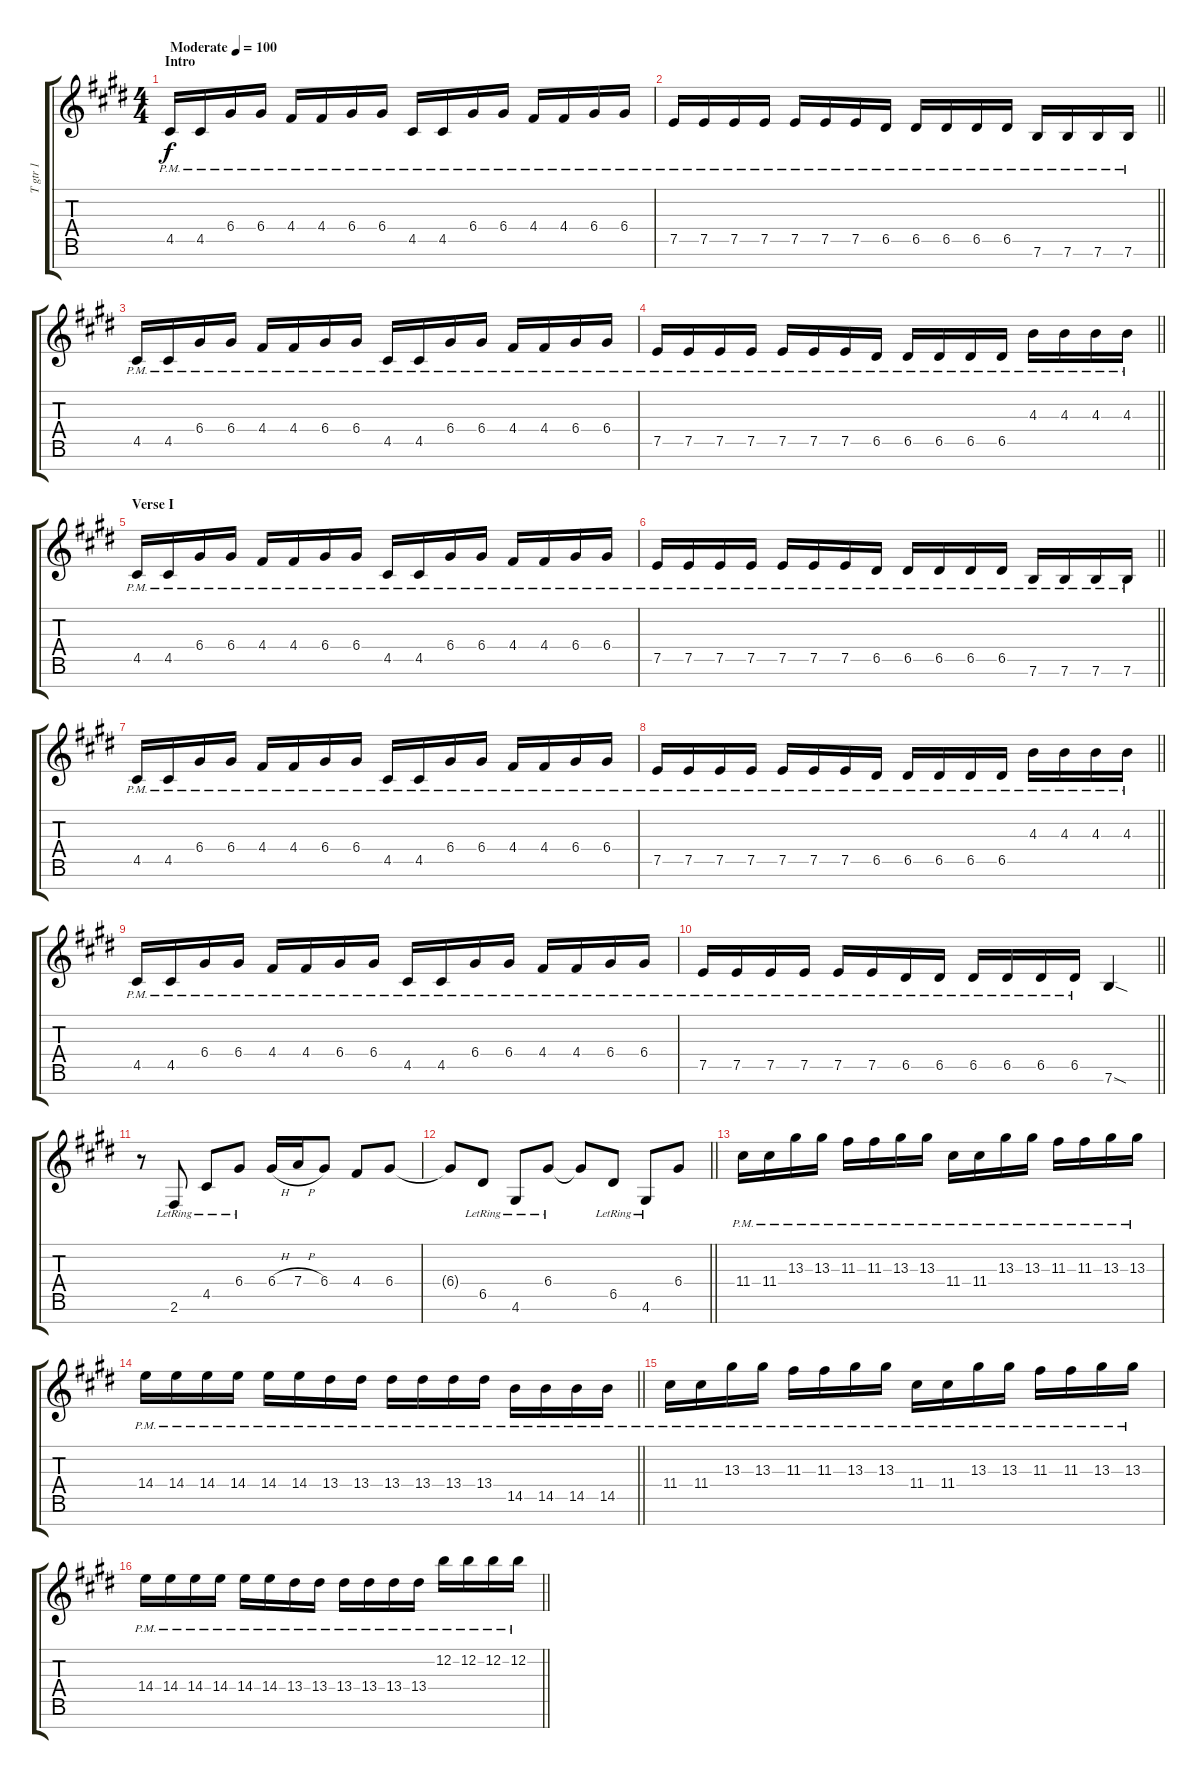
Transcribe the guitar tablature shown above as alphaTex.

\track ("T gtr 1" "T gtr 1") {instrument acousticguitarsteel}
\staff {score tabs}
\tuning (E4 B3 G3 D3 A2 E2 B1) {hide}
\ts (4 4)
\section ("" "Intro")
\tempo (100 "Moderate")
\clef g2
\ks e
4.5{pm}.16{dy f instrument acousticguitarsteel} 4.5{pm}.16 6.4{pm}.16 6.4{pm}.16 4.4{pm}.16 4.4{pm}.16 6.4{pm}.16 6.4{pm}.16 4.5{pm}.16 4.5{pm}.16 6.4{pm}.16 6.4{pm}.16 4.4{pm}.16 4.4{pm}.16 6.4{pm}.16 6.4{pm}.16 |
\barLineRight lightlight
7.5{pm}.16 7.5{pm}.16 7.5{pm}.16 7.5{pm}.16 7.5{pm}.16 7.5{pm}.16 7.5{pm}.16 6.5{pm}.16 6.5{pm}.16 6.5{pm}.16 6.5{pm}.16 6.5{pm}.16 7.6{pm}.16 7.6{pm}.16 7.6{pm}.16 7.6{pm}.16 |
4.5{pm}.16 4.5{pm}.16 6.4{pm}.16 6.4{pm}.16 4.4{pm}.16 4.4{pm}.16 6.4{pm}.16 6.4{pm}.16 4.5{pm}.16 4.5{pm}.16 6.4{pm}.16 6.4{pm}.16 4.4{pm}.16 4.4{pm}.16 6.4{pm}.16 6.4{pm}.16 |
\barLineRight lightlight
7.5{pm}.16 7.5{pm}.16 7.5{pm}.16 7.5{pm}.16 7.5{pm}.16 7.5{pm}.16 7.5{pm}.16 6.5{pm}.16 6.5{pm}.16 6.5{pm}.16 6.5{pm}.16 6.5{pm}.16 4.3{pm}.16 4.3{pm}.16 4.3{pm}.16 4.3{pm}.16 |
\section ("" "Verse I")
4.5{pm}.16{volume 11} 4.5{pm}.16 6.4{pm}.16 6.4{pm}.16 4.4{pm}.16 4.4{pm}.16 6.4{pm}.16 6.4{pm}.16 4.5{pm}.16 4.5{pm}.16 6.4{pm}.16 6.4{pm}.16 4.4{pm}.16 4.4{pm}.16 6.4{pm}.16 6.4{pm}.16 |
\barLineRight lightlight
7.5{pm}.16 7.5{pm}.16 7.5{pm}.16 7.5{pm}.16 7.5{pm}.16 7.5{pm}.16 7.5{pm}.16 6.5{pm}.16 6.5{pm}.16 6.5{pm}.16 6.5{pm}.16 6.5{pm}.16 7.6{pm}.16 7.6{pm}.16 7.6{pm}.16 7.6{pm}.16 |
4.5{pm}.16 4.5{pm}.16 6.4{pm}.16 6.4{pm}.16 4.4{pm}.16 4.4{pm}.16 6.4{pm}.16 6.4{pm}.16 4.5{pm}.16 4.5{pm}.16 6.4{pm}.16 6.4{pm}.16 4.4{pm}.16 4.4{pm}.16 6.4{pm}.16 6.4{pm}.16 |
\barLineRight lightlight
7.5{pm}.16 7.5{pm}.16 7.5{pm}.16 7.5{pm}.16 7.5{pm}.16 7.5{pm}.16 7.5{pm}.16 6.5{pm}.16 6.5{pm}.16 6.5{pm}.16 6.5{pm}.16 6.5{pm}.16 4.3{pm}.16 4.3{pm}.16 4.3{pm}.16 4.3{pm}.16 |
4.5{pm}.16 4.5{pm}.16 6.4{pm}.16 6.4{pm}.16 4.4{pm}.16 4.4{pm}.16 6.4{pm}.16 6.4{pm}.16 4.5{pm}.16 4.5{pm}.16 6.4{pm}.16 6.4{pm}.16 4.4{pm}.16 4.4{pm}.16 6.4{pm}.16 6.4{pm}.16 |
\barLineRight lightlight
7.5{pm}.16 7.5{pm}.16 7.5{pm}.16 7.5{pm}.16 7.5{pm}.16 7.5{pm}.16 6.5{pm}.16 6.5{pm}.16 6.5{pm}.16 6.5{pm}.16 6.5{pm}.16 6.5{pm}.16 7.6{sod}.4 |
r.8{volume 13 instrument electricguitarjazz} 2.6{lr}.8 4.5{lr}.8 6.4{lr}.8 6.4{h}.16 7.4{h}.16 6.4.8 4.4.8 6.4.8 |
\barLineRight lightlight
6.4{t}.8 6.5{lr}.8 4.6{lr}.8 6.4{lr}.8 6.4{t}.8 6.5{lr}.8 4.6{lr}.8 6.4.8 |
11.4{pm}.16{volume 11 instrument acousticguitarsteel} 11.4{pm}.16 13.3{pm}.16 13.3{pm}.16 11.3{pm}.16 11.3{pm}.16 13.3{pm}.16 13.3{pm}.16 11.4{pm}.16 11.4{pm}.16 13.3{pm}.16 13.3{pm}.16 11.3{pm}.16 11.3{pm}.16 13.3{pm}.16 13.3{pm}.16 |
\barLineRight lightlight
14.4{pm}.16 14.4{pm}.16 14.4{pm}.16 14.4{pm}.16 14.4{pm}.16 14.4{pm}.16 13.4{pm}.16 13.4{pm}.16 13.4{pm}.16 13.4{pm}.16 13.4{pm}.16 13.4{pm}.16 14.5{pm}.16 14.5{pm}.16 14.5{pm}.16 14.5{pm}.16 |
11.4{pm}.16 11.4{pm}.16 13.3{pm}.16 13.3{pm}.16 11.3{pm}.16 11.3{pm}.16 13.3{pm}.16 13.3{pm}.16 11.4{pm}.16 11.4{pm}.16 13.3{pm}.16 13.3{pm}.16 11.3{pm}.16 11.3{pm}.16 13.3{pm}.16 13.3{pm}.16 |
\barLineRight lightlight
14.4{pm}.16 14.4{pm}.16 14.4{pm}.16 14.4{pm}.16 14.4{pm}.16 14.4{pm}.16 13.4{pm}.16 13.4{pm}.16 13.4{pm}.16 13.4{pm}.16 13.4{pm}.16 13.4{pm}.16 12.2{pm}.16 12.2{pm}.16 12.2{pm}.16 12.2{pm}.16
